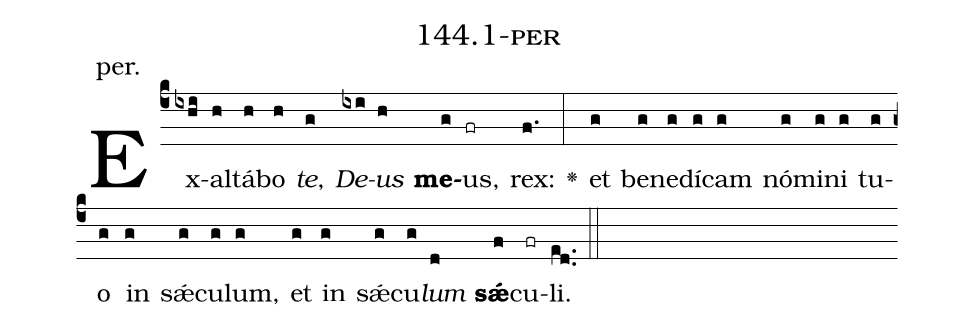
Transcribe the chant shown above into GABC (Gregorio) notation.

name: 144.1-per;
annotation: per.;
%%
(c4)Ex(ixhi)al(h)tá(h)bo(h) <i>te</i>,(g) <i>De</i>(ixi)<i>us</i>(h) <b>me</b>(g)us,(fr) rex:(f.) <v>\greheightstar</v>(:) et(g) be(g)ne(g)dí(g)cam(g) nó(g)mi(g)ni(g) tu(g)o(g) in(g) sǽ(g)cu(g)lum,(g) et(g) in(g) sǽ(g)cu(g)<i>lum</i>(d) <b>sǽ</b>(f)cu(fr)li.(ed..) (::)


%E(g) u(g) o(g) u(d) a(f) e.(ed..) (::)
